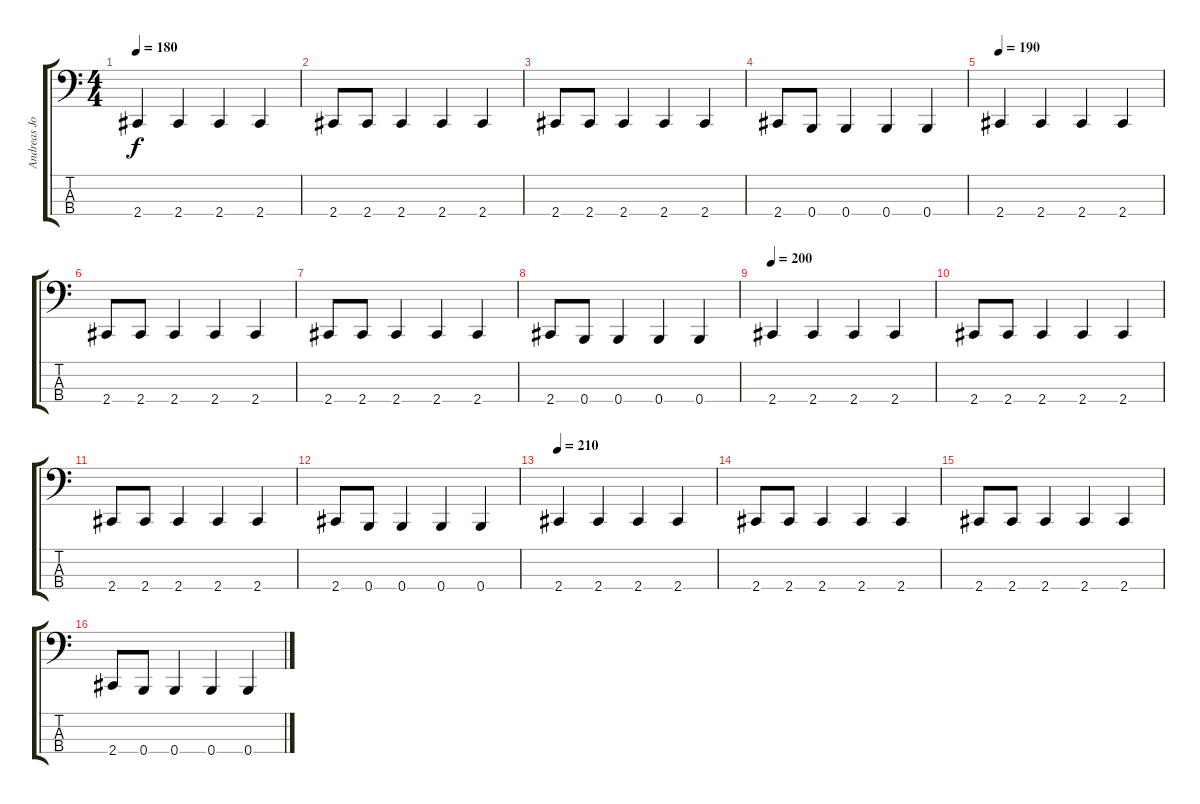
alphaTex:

\track ("Andreas Johansson" "Andreas Jo") {instrument electricbasspick}
\staff {score tabs}
\tuning (D2 A1 E1 B0) {hide}
\ts (4 4)
\tempo 180
\clef f4
\ks c
2.4.4{dy f} 2.4.4 2.4.4 2.4.4 |
2.4.8 2.4.8 2.4.4 2.4.4 2.4.4 |
2.4.8 2.4.8 2.4.4 2.4.4 2.4.4 |
2.4.8 0.4.8 0.4.4 0.4.4 0.4.4 |
\tempo 190
2.4.4 2.4.4 2.4.4 2.4.4 |
2.4.8 2.4.8 2.4.4 2.4.4 2.4.4 |
2.4.8 2.4.8 2.4.4 2.4.4 2.4.4 |
2.4.8 0.4.8 0.4.4 0.4.4 0.4.4 |
\tempo 200
2.4.4 2.4.4 2.4.4 2.4.4 |
2.4.8 2.4.8 2.4.4 2.4.4 2.4.4 |
2.4.8 2.4.8 2.4.4 2.4.4 2.4.4 |
2.4.8 0.4.8 0.4.4 0.4.4 0.4.4 |
\tempo 210
2.4.4 2.4.4 2.4.4 2.4.4 |
2.4.8 2.4.8 2.4.4 2.4.4 2.4.4 |
2.4.8 2.4.8 2.4.4 2.4.4 2.4.4 |
2.4.8 0.4.8 0.4.4 0.4.4 0.4.4
